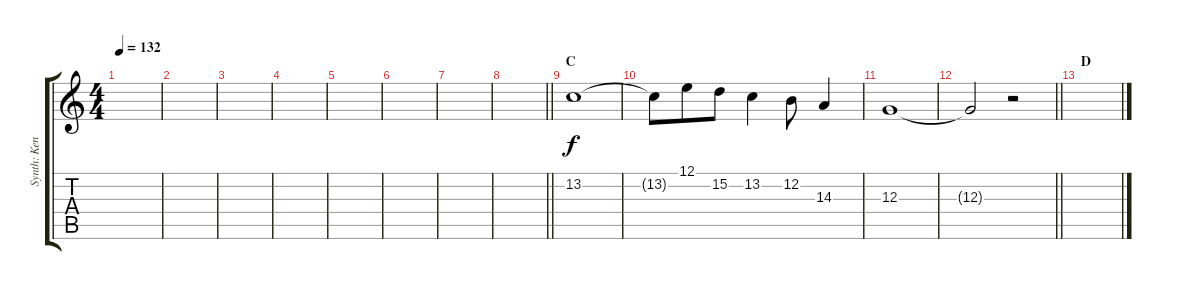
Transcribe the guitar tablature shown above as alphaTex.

\track ("Synth: Ken Scott" "Synth: Ken") {instrument electricpiano1}
\staff {score tabs}
\tuning (E4 B3 G3 D3 A2 E2) {hide}
\ts (4 4)
\tempo 132
\clef g2
\ks c
|
|
|
|
|
|
|
\barLineRight lightlight
|
\section ("" "C")
13.2.1 |
13.2{t}.8 12.1.8{beam merge} 15.2.8 13.2.4 12.2.8 14.3.4 |
12.3.1 |
\barLineRight lightlight
12.3{t}.2 r.2 |
\section ("" "D")
